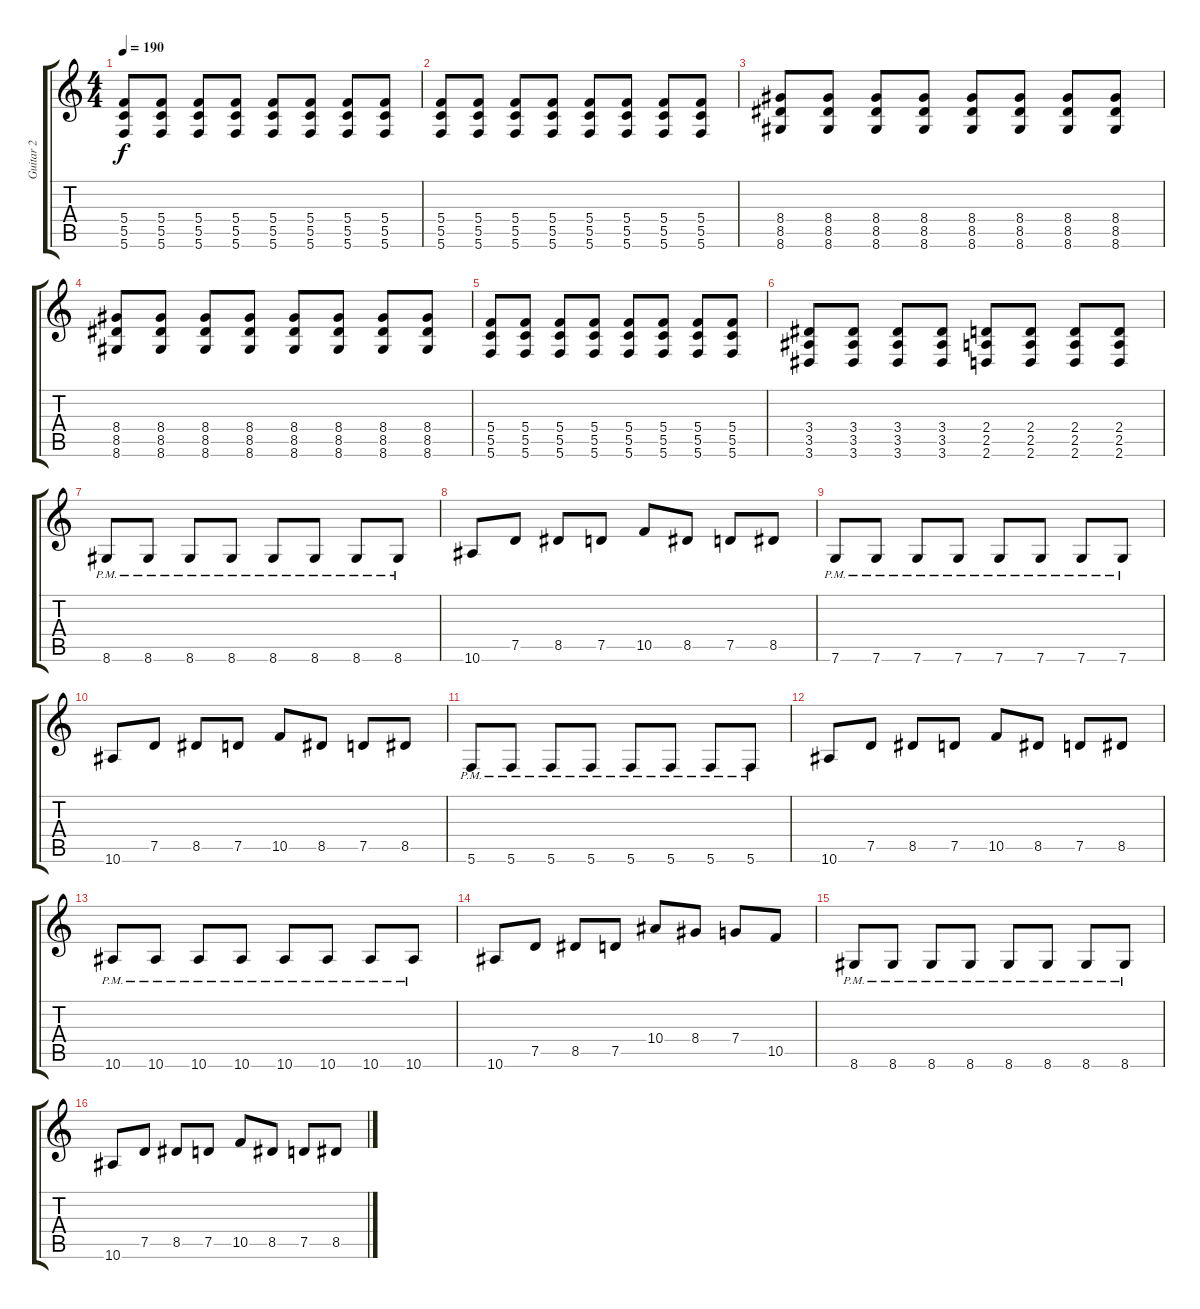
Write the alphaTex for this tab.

\track ("Guitar 2" "Guitar 2") {instrument overdrivenguitar}
\staff {score tabs}
\tuning (D4 A3 F3 C3 G2 C2) {hide}
\ts (4 4)
\tempo 190
\clef g2
\ks c
(5.4 5.5 5.6).8{dy f} (5.4 5.5 5.6).8 (5.4 5.5 5.6).8 (5.4 5.5 5.6).8 (5.4 5.5 5.6).8 (5.4 5.5 5.6).8 (5.4 5.5 5.6).8 (5.4 5.5 5.6).8 |
(5.4 5.5 5.6).8 (5.4 5.5 5.6).8 (5.4 5.5 5.6).8 (5.4 5.5 5.6).8 (5.4 5.5 5.6).8 (5.4 5.5 5.6).8 (5.4 5.5 5.6).8 (5.4 5.5 5.6).8 |
(8.4 8.5 8.6).8 (8.4 8.5 8.6).8 (8.4 8.5 8.6).8 (8.4 8.5 8.6).8 (8.4 8.5 8.6).8 (8.4 8.5 8.6).8 (8.4 8.5 8.6).8 (8.4 8.5 8.6).8 |
(8.4 8.5 8.6).8 (8.4 8.5 8.6).8 (8.4 8.5 8.6).8 (8.4 8.5 8.6).8 (8.4 8.5 8.6).8 (8.4 8.5 8.6).8 (8.4 8.5 8.6).8 (8.4 8.5 8.6).8 |
(5.4 5.5 5.6).8 (5.4 5.5 5.6).8 (5.4 5.5 5.6).8 (5.4 5.5 5.6).8 (5.4 5.5 5.6).8 (5.4 5.5 5.6).8 (5.4 5.5 5.6).8 (5.4 5.5 5.6).8 |
(3.4 3.5 3.6).8 (3.4 3.5 3.6).8 (3.4 3.5 3.6).8 (3.4 3.5 3.6).8 (2.4 2.5 2.6).8 (2.4 2.5 2.6).8 (2.4 2.5 2.6).8 (2.4 2.5 2.6).8 |
8.6{pm}.8 8.6{pm}.8 8.6{pm}.8 8.6{pm}.8 8.6{pm}.8 8.6{pm}.8 8.6{pm}.8 8.6{pm}.8 |
10.6.8 7.5.8 8.5.8 7.5.8 10.5.8 8.5.8 7.5.8 8.5.8 |
7.6{pm}.8 7.6{pm}.8 7.6{pm}.8 7.6{pm}.8 7.6{pm}.8 7.6{pm}.8 7.6{pm}.8 7.6{pm}.8 |
10.6.8 7.5.8 8.5.8 7.5.8 10.5.8 8.5.8 7.5.8 8.5.8 |
5.6{pm}.8 5.6{pm}.8 5.6{pm}.8 5.6{pm}.8 5.6{pm}.8 5.6{pm}.8 5.6{pm}.8 5.6{pm}.8 |
10.6.8 7.5.8 8.5.8 7.5.8 10.5.8 8.5.8 7.5.8 8.5.8 |
10.6{pm}.8 10.6{pm}.8 10.6{pm}.8 10.6{pm}.8 10.6{pm}.8 10.6{pm}.8 10.6{pm}.8 10.6{pm}.8 |
10.6.8 7.5.8 8.5.8 7.5.8 10.4.8 8.4.8 7.4.8 10.5.8 |
8.6{pm}.8 8.6{pm}.8 8.6{pm}.8 8.6{pm}.8 8.6{pm}.8 8.6{pm}.8 8.6{pm}.8 8.6{pm}.8 |
10.6.8 7.5.8 8.5.8 7.5.8 10.5.8 8.5.8 7.5.8 8.5.8
